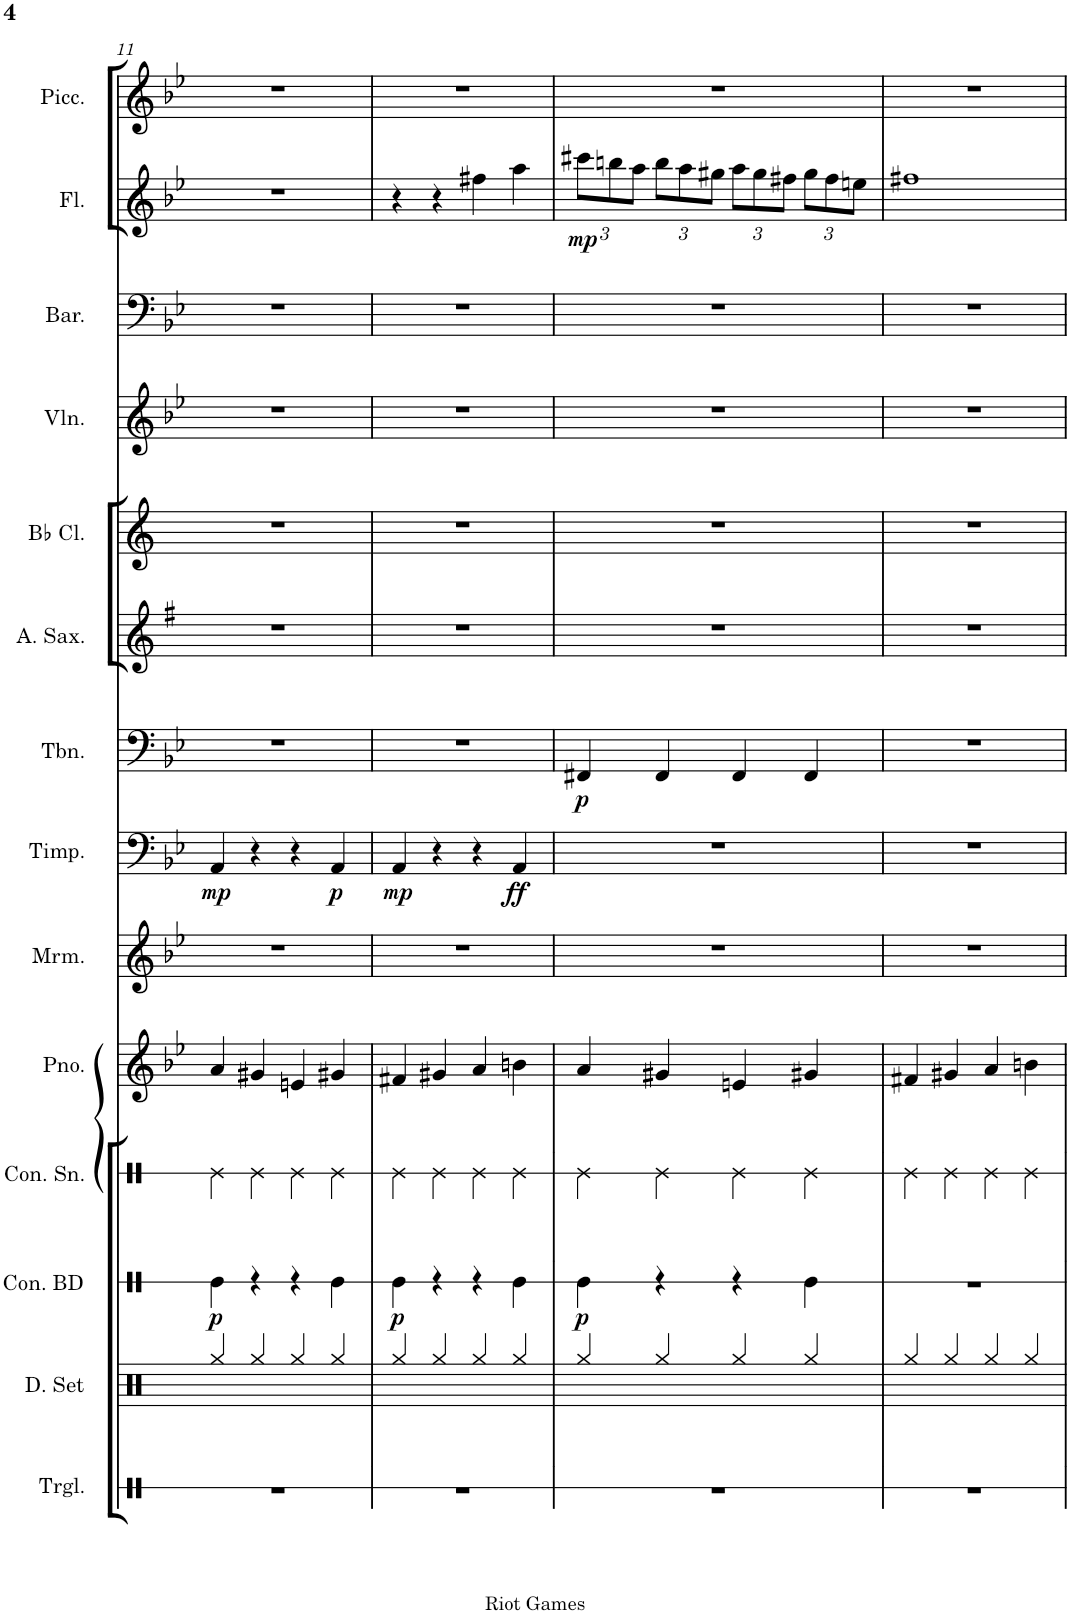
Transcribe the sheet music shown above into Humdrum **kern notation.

**kern	**kern	**kern	**dynam	**kern	**kern	**kern	**kern	**dynam	**kern	**dynam	**kern	**kern	**kern	**kern	**kern	**dynam	**kern
*part14	*part13	*part12	*part12	*part11	*part10	*part9	*part8	*part8	*part7	*part7	*part6	*part5	*part4	*part3	*part2	*part2	*part1
*staff14	*staff13	*staff12	*staff12	*staff11	*staff10	*staff9	*staff8	*staff8	*staff7	*staff7	*staff6	*staff5	*staff4	*staff3	*staff2	*staff2	*staff1
*I"Triangle	*I"Drumset	*I"Concert Bass Drum	*	*I"Concert Snare Drum	*I"Piano	*I"Marimba	*I"Timpani	*	*I"Trombone	*	*I"Alto Saxophone	*I"Bb Clarinet	*I"Violin	*I"Baritone	*I"Flute	*	*I"Piccolo
*I'Trgl.	*I'D. Set	*I'Con. BD	*	*I'Con. Sn.	*I'Pno.	*I'Mrm.	*I'Timp.	*	*I'Tbn.	*	*I'A. Sax.	*I'Bb Cl.	*I'Vln.	*I'Bar.	*I'Fl.	*	*I'Picc.
!!LO:PB:g=z
*clefX	*clefX	*clefX	*	*clefX	*clefG2	*clefG2	*clefF4	*	*clefF4	*	*clefG2	*clefG2	*clefG2	*clefF4	*clefG2	*	*clefG2
*	*	*	*	*	*	*	*	*	*	*	*Trd5c9	*Trd1c2	*	*	*	*	*Trd-7c-12
*k[]	*k[]	*k[]	*	*k[]	*k[b-e-]	*k[b-e-]	*k[b-e-]	*	*k[b-e-]	*	*k[f#]	*k[]	*k[b-e-]	*k[b-e-]	*k[b-e-]	*	*k[b-e-]
*M4/4	*M4/4	*M4/4	*	*M4/4	*M4/4	*M4/4	*M4/4	*	*M4/4	*	*M4/4	*M4/4	*M4/4	*M4/4	*M4/4	*	*M4/4
=11	=11	=11	=11	=11	=11	=11	=11	=11	=11	=11	=11	=11	=11	=11	=11	=11	=11
!	!	!	!LO:DY:b	!	!	!	!	!LO:DY:b	!	!	!	!	!	!	!	!	!
1r	4Rgg/	4Re\	p	4Re\	4a/	1r	4AA/	mp	1r	.	1r	1r	1r	1r	1r	.	1r
.	4Rgg/	4r	.	4Re\	4g#X/	.	4r	.	.	.	.	.	.	.	.	.	.
.	4Rgg/	4r	.	4Re\	4en/	.	4r	.	.	.	.	.	.	.	.	.	.
!	!	!	!	!	!	!	!	!LO:DY:b	!	!	!	!	!	!	!	!	!
.	4Rgg/	4Re\	.	4Re\	4g#X/	.	4AA/	p	.	.	.	.	.	.	.	.	.
=12	=12	=12	=12	=12	=12	=12	=12	=12	=12	=12	=12	=12	=12	=12	=12	=12	=12
!	!	!	!LO:DY:b	!	!	!	!	!LO:DY:b	!	!	!	!	!	!	!	!	!
1r	4Rgg/	4Re\	p	4Re\	4f#X/	1r	4AA/	mp	1r	.	1r	1r	1r	1r	4r	.	1r
.	4Rgg/	4r	.	4Re\	4g#X/	.	4r	.	.	.	.	.	.	.	4r	.	.
.	4Rgg/	4r	.	4Re\	4a/	.	4r	.	.	.	.	.	.	.	4ff#X\	.	.
!	!	!	!	!	!	!	!	!LO:DY:b	!	!	!	!	!	!	!	!	!
.	4Rgg/	4Re\	.	4Re\	4bn\	.	4AA/	ff	.	.	.	.	.	.	4aa\	.	.
=13	=13	=13	=13	=13	=13	=13	=13	=13	=13	=13	=13	=13	=13	=13	=13	=13	=13
*	*	*	*	*	*	*	*	*	*	*	*	*	*	*	*Xbrackettup	*	*
!	!	!	!LO:DY:b	!	!	!	!	!	!	!LO:DY:b	!	!	!	!	!	!LO:DY:b	!
1r	4Rgg/	4Re\	p	4Re\	4a/	1r	1r	.	4FF#X/	p	1r	1r	1r	1r	12ccc#X\L	mp	1r
.	.	.	.	.	.	.	.	.	.	.	.	.	.	.	12bbn\	.	.
.	.	.	.	.	.	.	.	.	.	.	.	.	.	.	12aa\J	.	.
.	4Rgg/	4r	.	4Re\	4g#X/	.	.	.	4FF#/	.	.	.	.	.	12bb\L	.	.
.	.	.	.	.	.	.	.	.	.	.	.	.	.	.	12aa\	.	.
.	.	.	.	.	.	.	.	.	.	.	.	.	.	.	12gg#X\J	.	.
.	4Rgg/	4r	.	4Re\	4en/	.	.	.	4FF#/	.	.	.	.	.	12aa\L	.	.
.	.	.	.	.	.	.	.	.	.	.	.	.	.	.	12gg#\	.	.
.	.	.	.	.	.	.	.	.	.	.	.	.	.	.	12ff#X\J	.	.
.	4Rgg/	4Re\	.	4Re\	4g#X/	.	.	.	4FF#/	.	.	.	.	.	12gg#\L	.	.
.	.	.	.	.	.	.	.	.	.	.	.	.	.	.	12ff#\	.	.
.	.	.	.	.	.	.	.	.	.	.	.	.	.	.	12een\J	.	.
=14	=14	=14	=14	=14	=14	=14	=14	=14	=14	=14	=14	=14	=14	=14	=14	=14	=14
1r	4Rgg/	1r	.	4Re\	4f#X/	1r	1r	.	1r	.	1r	1r	1r	1r	1ff#X	.	1r
.	4Rgg/	.	.	4Re\	4g#X/	.	.	.	.	.	.	.	.	.	.	.	.
.	4Rgg/	.	.	4Re\	4a/	.	.	.	.	.	.	.	.	.	.	.	.
.	4Rgg/	.	.	4Re\	4bn\	.	.	.	.	.	.	.	.	.	.	.	.
=	=	=	=	=	=	=	=	=	=	=	=	=	=	=	=	=	=
*-	*-	*-	*-	*-	*-	*-	*-	*-	*-	*-	*-	*-	*-	*-	*-	*-	*-
